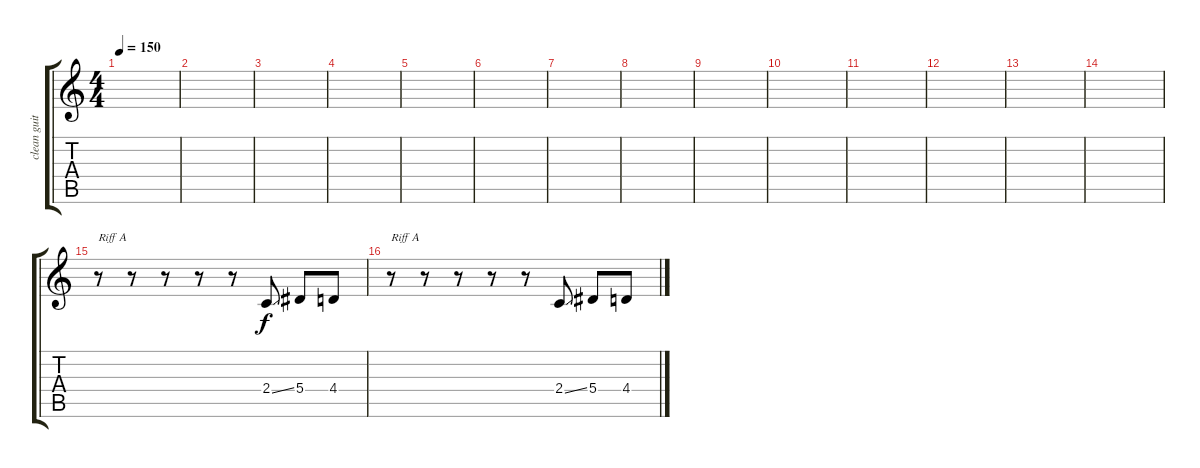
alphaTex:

\track ("clean guitar" "clean guit") {instrument acousticguitarsteel}
\staff {score tabs}
\tuning (C4 G3 Eb3 Bb2 F2 C2) {hide}
\ts (4 4)
\tempo 150
\clef g2
\ks c
|
|
|
|
|
|
|
|
|
|
|
|
|
|
r.8{txt "Riff A"} r.8 r.8 r.8 r.8 2.4{ss}.8 5.4.8 4.4.8 |
r.8{txt "Riff A"} r.8 r.8 r.8 r.8 2.4{ss}.8 5.4.8 4.4.8
